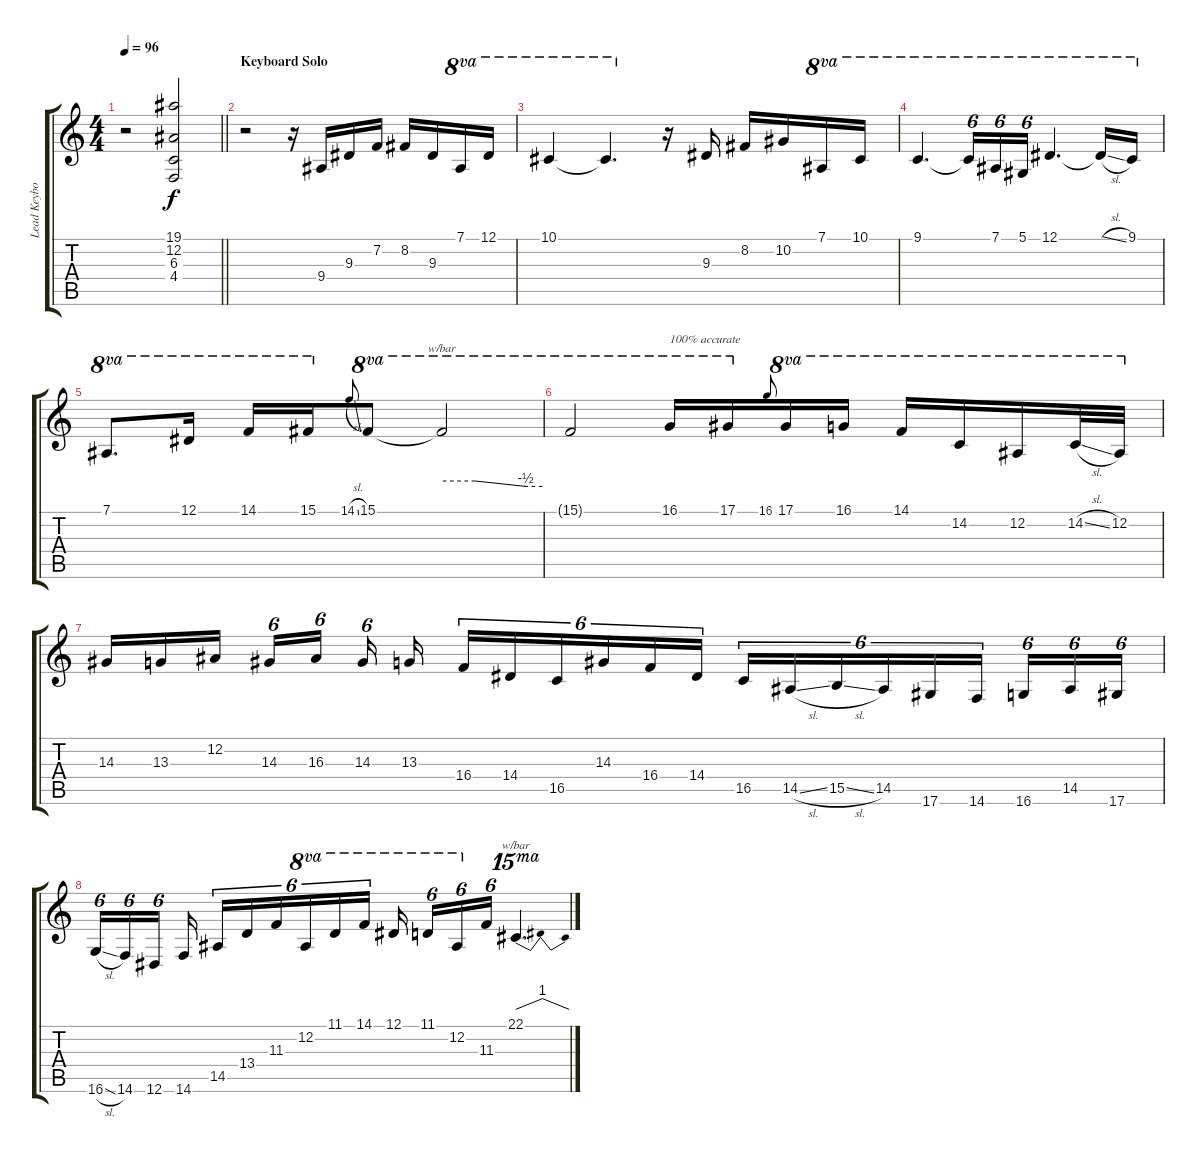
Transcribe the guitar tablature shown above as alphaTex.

\track ("Lead Keyboard" "Lead Keybo") {instrument synthstrings2}
\staff {score tabs}
\tuning (Eb4 Bb3 Gb3 Db3 Ab2 Eb2) {hide}
\ts (4 4)
\tempo 96
\clef g2
\barLineRight lightlight
\ks c
r.2{dy f} (19.1 12.2 6.3 4.4).2{instrument reversecymbal} |
\section ("" "Keyboard Solo")
r.2{volume 16 instrument lead2sawtooth} r.16 9.4.16 9.3.16 7.2.16 8.2.16 9.3.16 7.1.16{ot 8va} 12.1.16{ot 8va} |
10.1.4{ot 8va} 10.1{t}.4{d ot 8va} r.16 9.3.16 8.2.16 10.2.16 7.1.16{ot 8va} 10.1.16{ot 8va} |
9.1.4{d ot 8va} 9.1{t}.16{tu (6 4) ot 8va} 7.1.16{tu (6 4) ot 8va} 5.1.16{tu (6 4) ot 8va} 12.1.4{d ot 8va} 12.1{sl t}.16{ot 8va} 9.1.16{ot 8va} |
7.1.8{d ot 8va} 12.1.16{ot 8va} 14.1.16{ot 8va} 15.1.16{ot 8va} 14.1{sl}.8{gr onbeat} 15.1.8{ot 8va} 15.1{t}.2{tbe (custom default 0 0 20 0 50 -2 60 -2) ot 8va} |
15.1{t}.2{ot 8va} 16.1.16{ot 8va txt "100% accurate"} 17.1.16{ot 8va} 16.1.8{gr onbeat} 17.1.16{ot 8va} 16.1.16{ot 8va} 14.1.16{ot 8va} 14.2.16{ot 8va} 12.2.16{ot 8va} 14.2{sl}.32{ot 8va} 12.2.32{ot 8va} |
14.3.16 13.3.16 12.2.16{beam splitsecondary} 14.3.16{tu (6 4)} 16.3.16{tu (6 4)} 14.3.16{tu (6 4) beam splitsecondary} 13.3.16{beam splitsecondary} 16.4.16{tu (6 4)} 14.4.16{tu (6 4)} 16.5.16{tu (6 4)} 14.3.16{tu (6 4)} 16.4.16{tu (6 4)} 14.4.16{tu (6 4)} 16.5.16{tu (6 4)} 14.5{sl}.16{tu (6 4)} 15.5{sl}.16{tu (6 4)} 14.5.16{tu (6 4)} 17.6.16{tu (6 4)} 14.6.16{tu (6 4)} 16.6.16{tu (6 4)} 14.5.16{tu (6 4)} 17.6.16{tu (6 4)} |
16.6{sl}.16{tu (6 4)} 14.6.16{tu (6 4)} 12.6.16{tu (6 4) beam splitsecondary} 14.6.16{beam splitsecondary} 14.5.16{tu (6 4)} 13.4.16{tu (6 4)} 11.3.16{tu (6 4)} 12.2.16{tu (6 4) ot 8va} 11.1.16{tu (6 4) ot 8va} 14.1.16{tu (6 4) ot 8va beam splitsecondary} 12.1.16{ot 8va} 11.1.16{tu (6 4) ot 8va} 12.2.16{tu (6 4) ot 8va} 11.3.16{tu (6 4)} 22.1.4{d tbe (dip default 0 0 10 4 45 4 60 0) ot 15ma}
